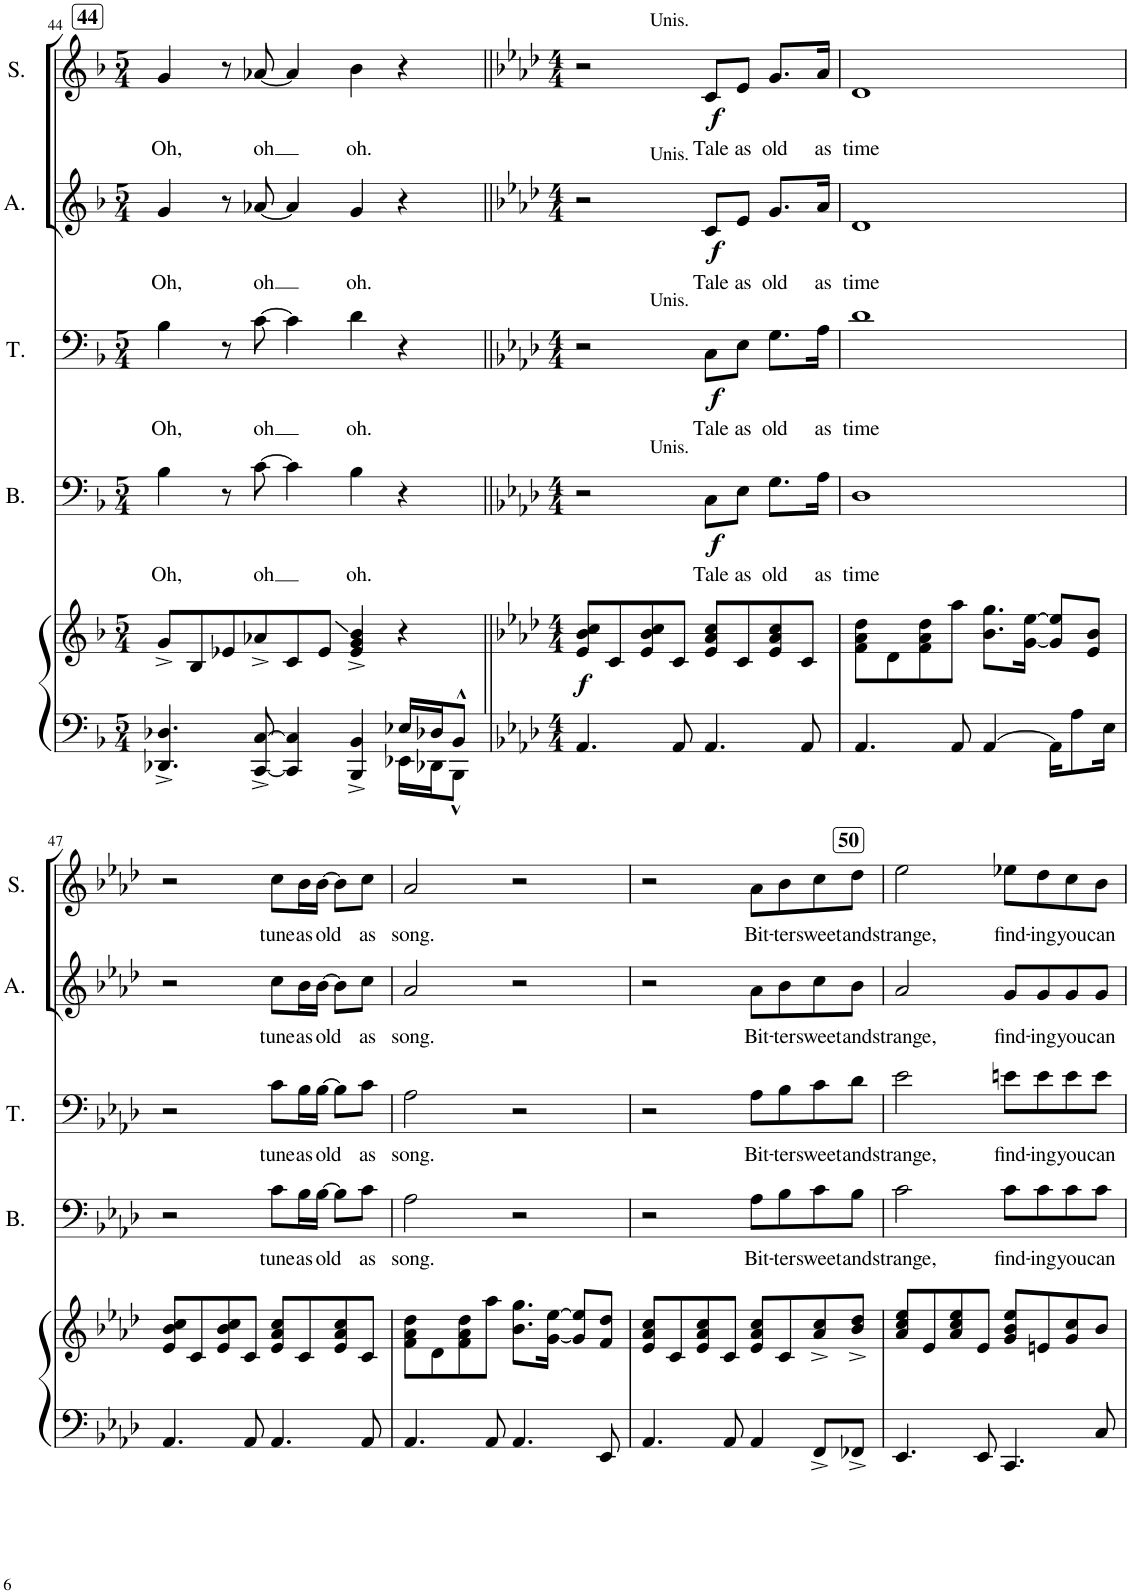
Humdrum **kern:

**kern	**kern	**dynam	**kern	**text	**dynam	**kern	**text	**dynam	**kern	**text	**dynam	**kern	**text	**dynam
*part5	*part5	*part5	*part4	*part4	*part4	*part3	*part3	*part3	*part2	*part2	*part2	*part1	*part1	*part1
*staff6	*staff5	*staff5/6	*staff4	*staff4	*staff4	*staff3	*staff3	*staff3	*staff2	*staff2	*staff2	*staff1	*staff1	*staff1
*I"Piano	*	*	*I"Bas	*	*	*I"Tenor	*	*	*I"Alt	*	*	*I"Sopr.	*	*
*I'Pno	*	*	*I'B.	*	*	*I'T.	*	*	*I'A.	*	*	*I'S.	*	*
!!LO:PB:g=z
*clefF4	*clefG2	*	*clefF4	*	*	*clefF4	*	*	*clefG2	*	*	*clefG2	*	*
*k[b-]	*k[b-]	*	*k[b-]	*	*	*k[b-]	*	*	*k[b-]	*	*	*k[b-]	*	*
*M5/4	*M5/4	*	*M5/4	*	*	*M5/4	*	*	*M5/4	*	*	*M5/4	*	*
!!LO:REH:place=s1:a:B:cj:fs=11:t=44
=44	=44	=44	=44	=44	=44	=44	=44	=44	=44	=44	=44	=44	=44	=44
*^	*	*	*	*	*	*	*	*	*	*	*	*	*	*
!	!	!	!	!	!LO:LY:b	!	!	!LO:LY:b	!	!	!LO:LY:b	!	!	!LO:LY:b	!
4.DD-X/^ 4.D-X/^	1ryy	8g^/L	.	4B-\	Oh,	.	4B-\	Oh,	.	4g/	Oh,	.	4g/	Oh,	.
.	.	8B-/	.	.	.	.	.	.	.	.	.	.	.	.	.
.	.	8e-X/	.	8r	.	.	8r	.	.	8r	.	.	8r	.	.
!	!	!	!	!	!LO:LY:b	!	!	!LO:LY:b	!	!	!LO:LY:b	!	!	!LO:LY:b	!
[8CC/^ [8C/^	.	8a-X^/	.	[8c\	oh	.	[8c\	oh	.	[8a-X/	oh	.	[8a-X/	oh	.
4CC/] 4C/]	.	8c/	.	4c\]	.	.	4c\]	.	.	4a-/]	.	.	4a-/]	.	.
.	.	8e-/J	.	.	.	.	.	.	.	.	.	.	.	.	.
!	!	!	!	!	!LO:LY:b	!	!	!LO:LY:b	!	!	!LO:LY:b	!	!	!LO:LY:b	!
4BBB-/^ 4BB-/^	.	4e-/^ 4g/^ 4b-/^	.	4B-\	oh.	.	4d\	oh.	.	4g/	oh.	.	4b-\	oh.	.
16E-X/LL	16EE-X\LL	4r	.	4r	.	.	4r	.	.	4r	.	.	4r	.	.
16D-X/J	16DD-X\J	.	.	.	.	.	.	.	.	.	.	.	.	.	.
8BB-^^/J	8BBB-^^\J	.	.	.	.	.	.	.	.	.	.	.	.	.	.
*v	*v	*	*	*	*	*	*	*	*	*	*	*	*	*	*
=45||	=45||	=45||	=45||	=45||	=45||	=45||	=45||	=45||	=45||	=45||	=45||	=45||	=45||	=45||
*k[b-e-a-d-]	*k[b-e-a-d-]	*	*k[b-e-a-d-]	*	*	*k[b-e-a-d-]	*	*	*k[b-e-a-d-]	*	*	*k[b-e-a-d-]	*	*
*M4/4	*M4/4	*	*M4/4	*	*	*M4/4	*	*	*M4/4	*	*	*M4/4	*	*
*^	*	*	*	*	*	*	*	*	*	*	*	*	*	*
!	!	!	!LO:DY:b	!	!	!	!	!	!	!	!	!	!	!	!
*v	*v	*	*	*	*	*	*	*	*	*	*	*	*	*	*
4.AA-/	8e-/ 8b-/ 8cc/L	f	2r	.	.	2r	.	.	2r	.	.	2r	.	.
.	8c/	.	.	.	.	.	.	.	.	.	.	.	.	.
.	8e-/ 8b-/ 8cc/	.	.	.	.	.	.	.	.	.	.	.	.	.
8AA-/	8c/J	.	.	.	.	.	.	.	.	.	.	.	.	.
!	!	!	!	!	!	!	!	!	!	!	!	!LO:TX:a:t=Unis.	!	!
!	!	!	!	!	!	!	!	!	!LO:TX:a:t=Unis.	!	!	!	!	!
!	!	!	!	!	!	!LO:TX:a:t=Unis.	!	!	!	!	!	!	!	!
!	!	!	!LO:TX:a:t=Unis.	!	!	!	!	!	!	!	!	!	!	!
!	!	!	!	!LO:LY:b	!LO:DY:b	!	!LO:LY:b	!LO:DY:b	!	!LO:LY:b	!LO:DY:b	!	!LO:LY:b	!LO:DY:b
4.AA-/	8e-/ 8a-/ 8cc/L	.	8C\L	Tale	f	8C\L	Tale	f	8c/L	Tale	f	8c/L	Tale	f
!	!	!	!	!LO:LY:b	!	!	!LO:LY:b	!	!	!LO:LY:b	!	!	!LO:LY:b	!
.	8c/	.	8E-\J	as	.	8E-\J	as	.	8e-/J	as	.	8e-/J	as	.
!	!	!	!	!LO:LY:b	!	!	!LO:LY:b	!	!	!LO:LY:b	!	!	!LO:LY:b	!
.	8e-/ 8a-/ 8cc/	.	8.G\L	old	.	8.G\L	old	.	8.g/L	old	.	8.g/L	old	.
8AA-/	8c/J	.	.	.	.	.	.	.	.	.	.	.	.	.
!	!	!	!	!LO:LY:b	!	!	!LO:LY:b	!	!	!LO:LY:b	!	!	!LO:LY:b	!
.	.	.	16A-\Jk	as	.	16A-\Jk	as	.	16a-/Jk	as	.	16a-/Jk	as	.
=46	=46	=46	=46	=46	=46	=46	=46	=46	=46	=46	=46	=46	=46	=46
!	!	!	!	!LO:LY:b	!	!	!LO:LY:b	!	!	!LO:LY:b	!	!	!LO:LY:b	!
4.AA-/	8f\ 8a-\ 8dd-\L	.	1D-	time	.	1d-	time	.	1d-	time	.	1d-	time	.
.	8d-\	.	.	.	.	.	.	.	.	.	.	.	.	.
.	8f\ 8a-\ 8dd-\	.	.	.	.	.	.	.	.	.	.	.	.	.
8AA-/	8aa-\J	.	.	.	.	.	.	.	.	.	.	.	.	.
[4AA-/	8.b-\ 8.gg\L	.	.	.	.	.	.	.	.	.	.	.	.	.
.	[16g\ [16ee-\Jk	.	.	.	.	.	.	.	.	.	.	.	.	.
16AA-\KL]	8g/] 8ee-/]L	.	.	.	.	.	.	.	.	.	.	.	.	.
8A-\	.	.	.	.	.	.	.	.	.	.	.	.	.	.
.	8e-/ 8b-/J	.	.	.	.	.	.	.	.	.	.	.	.	.
16E-\Jk	.	.	.	.	.	.	.	.	.	.	.	.	.	.
!!LO:LB:g=z
=47	=47	=47	=47	=47	=47	=47	=47	=47	=47	=47	=47	=47	=47	=47
4.AA-/	8e-/ 8b-/ 8cc/L	.	2r	.	.	2r	.	.	2r	.	.	2r	.	.
.	8c/	.	.	.	.	.	.	.	.	.	.	.	.	.
.	8e-/ 8b-/ 8cc/	.	.	.	.	.	.	.	.	.	.	.	.	.
8AA-/	8c/J	.	.	.	.	.	.	.	.	.	.	.	.	.
!	!	!	!	!LO:LY:b	!	!	!LO:LY:b	!	!	!LO:LY:b	!	!	!LO:LY:b	!
4.AA-/	8e-/ 8a-/ 8cc/L	.	8c\L	tune	.	8c\L	tune	.	8cc\L	tune	.	8cc\L	tune	.
!	!	!	!	!LO:LY:b	!	!	!LO:LY:b	!	!	!LO:LY:b	!	!	!LO:LY:b	!
.	8c/	.	16B-\L	as	.	16B-\L	as	.	16b-\L	as	.	16b-\L	as	.
!	!	!	!	!LO:LY:b	!	!	!LO:LY:b	!	!	!LO:LY:b	!	!	!LO:LY:b	!
.	.	.	[16B-\JJ	old	.	[16B-\JJ	old	.	[16b-\JJ	old	.	[16b-\JJ	old	.
.	8e-/ 8a-/ 8cc/	.	8B-\L]	.	.	8B-\L]	.	.	8b-\L]	.	.	8b-\L]	.	.
!	!	!	!	!LO:LY:b	!	!	!LO:LY:b	!	!	!LO:LY:b	!	!	!LO:LY:b	!
8AA-/	8c/J	.	8c\J	as	.	8c\J	as	.	8cc\J	as	.	8cc\J	as	.
=48	=48	=48	=48	=48	=48	=48	=48	=48	=48	=48	=48	=48	=48	=48
!	!	!	!	!LO:LY:b	!	!	!LO:LY:b	!	!	!LO:LY:b	!	!	!LO:LY:b	!
4.AA-/	8f\ 8a-\ 8dd-\L	.	2A-\	song.	.	2A-\	song.	.	2a-/	song.	.	2a-/	song.	.
.	8d-\	.	.	.	.	.	.	.	.	.	.	.	.	.
.	8f\ 8a-\ 8dd-\	.	.	.	.	.	.	.	.	.	.	.	.	.
8AA-/	8aa-\J	.	.	.	.	.	.	.	.	.	.	.	.	.
4.AA-/	8.b-\ 8.gg\L	.	2r	.	.	2r	.	.	2r	.	.	2r	.	.
.	[16g\ [16ee-\Jk	.	.	.	.	.	.	.	.	.	.	.	.	.
.	8g/] 8ee-/]L	.	.	.	.	.	.	.	.	.	.	.	.	.
8EE-/	8f/ 8dd-/J	.	.	.	.	.	.	.	.	.	.	.	.	.
=49	=49	=49	=49	=49	=49	=49	=49	=49	=49	=49	=49	=49	=49	=49
4.AA-/	8e-/ 8a-/ 8cc/L	.	2r	.	.	2r	.	.	2r	.	.	2r	.	.
.	8c/	.	.	.	.	.	.	.	.	.	.	.	.	.
.	8e-/ 8a-/ 8cc/	.	.	.	.	.	.	.	.	.	.	.	.	.
8AA-/	8c/J	.	.	.	.	.	.	.	.	.	.	.	.	.
!	!	!	!	!LO:LY:b	!	!	!LO:LY:b	!	!	!LO:LY:b	!	!	!LO:LY:b	!
4AA-/	8e-/ 8a-/ 8cc/L	.	8A-\L	Bit-	.	8A-\L	Bit-	.	8a-\L	Bit-	.	8a-\L	Bit-	.
!	!	!	!	!LO:LY:b	!	!	!LO:LY:b	!	!	!LO:LY:b	!	!	!LO:LY:b	!
.	8c/	.	8B-\	-ter	.	8B-\	-ter	.	8b-\	-ter	.	8b-\	-ter	.
!	!	!	!	!LO:LY:b	!	!	!LO:LY:b	!	!	!LO:LY:b	!	!	!LO:LY:b	!
8FF^/L	8a-/^ 8cc/^	.	8c\	sweet	.	8c\	sweet	.	8cc\	sweet	.	8cc\	sweet	.
!	!	!	!	!LO:LY:b	!	!	!LO:LY:b	!	!	!LO:LY:b	!	!	!LO:LY:b	!
8FF-X^/J	8b-/^ 8dd-/^J	.	8B-\J	and	.	8d-\J	and	.	8b-\J	and	.	8dd-\J	and	.
!!LO:REH:place=s1:a:B:cj:fs=11:t=50
=50	=50	=50	=50	=50	=50	=50	=50	=50	=50	=50	=50	=50	=50	=50
!	!	!	!	!LO:LY:b	!	!	!LO:LY:b	!	!	!LO:LY:b	!	!	!LO:LY:b	!
4.EE-/	8a-/ 8cc/ 8ee-/L	.	2c\	strange,	.	2e-\	strange,	.	2a-/	strange,	.	2ee-\	strange,	.
.	8e-/	.	.	.	.	.	.	.	.	.	.	.	.	.
.	8a-/ 8cc/ 8ee-/	.	.	.	.	.	.	.	.	.	.	.	.	.
8EE-/	8e-/J	.	.	.	.	.	.	.	.	.	.	.	.	.
!	!	!	!	!LO:LY:b	!	!	!LO:LY:b	!	!	!LO:LY:b	!	!	!LO:LY:b	!
4.CC/	8g/ 8b-/ 8ee-/L	.	8c\L	find-	.	8en\L	find-	.	8g/L	find-	.	8ee-X\L	find-	.
!	!	!	!	!LO:LY:b	!	!	!LO:LY:b	!	!	!LO:LY:b	!	!	!LO:LY:b	!
.	8en/	.	8c\	-ing	.	8e\	-ing	.	8g/	-ing	.	8dd-\	-ing	.
!	!	!	!	!LO:LY:b	!	!	!LO:LY:b	!	!	!LO:LY:b	!	!	!LO:LY:b	!
.	8g/ 8cc/	.	8c\	you	.	8e\	you	.	8g/	you	.	8cc\	you	.
!	!	!	!	!LO:LY:b	!	!	!LO:LY:b	!	!	!LO:LY:b	!	!	!LO:LY:b	!
8C/	8b-/J	.	8c\J	can	.	8e\J	can	.	8g/J	can	.	8b-\J	can	.
=	=	=	=	=	=	=	=	=	=	=	=	=	=	=
*-	*-	*-	*-	*-	*-	*-	*-	*-	*-	*-	*-	*-	*-	*-
